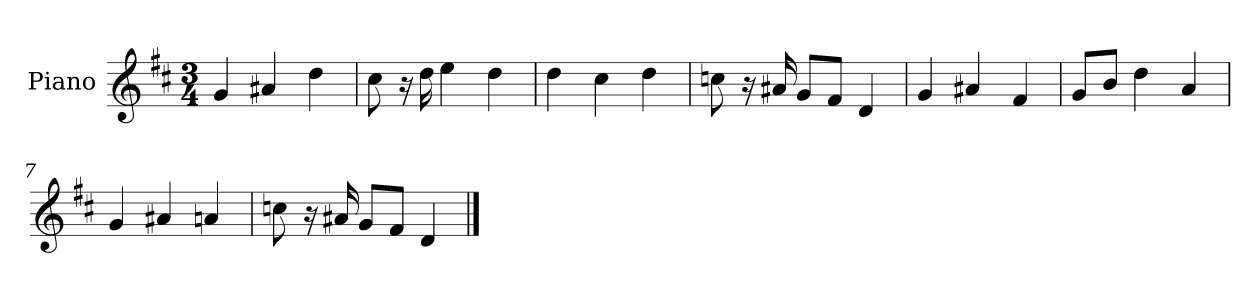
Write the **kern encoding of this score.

**kern
*part1
*staff1
*I"Piano
*I'P-no
*clefG2
*k[f#c#]
*M3/4
*MM183
=1
4g/
4a#X/
4dd\
=2
8cc#\
16r
16dd\
4ee\
4dd\
=3
4dd\
4cc#\
4dd\
=4
8ccn\
16r
16a#X/
8g/L
8f#/J
4d/
=5
4g/
4a#X/
4f#/
=6
8g/L
8b/J
4dd\
4a/
=7
4g/
4a#X/
4an/
!!LO:LB:g=z
=8
8ccn\
16r
16a#X/
8g/L
8f#/J
4d/
==
*-
